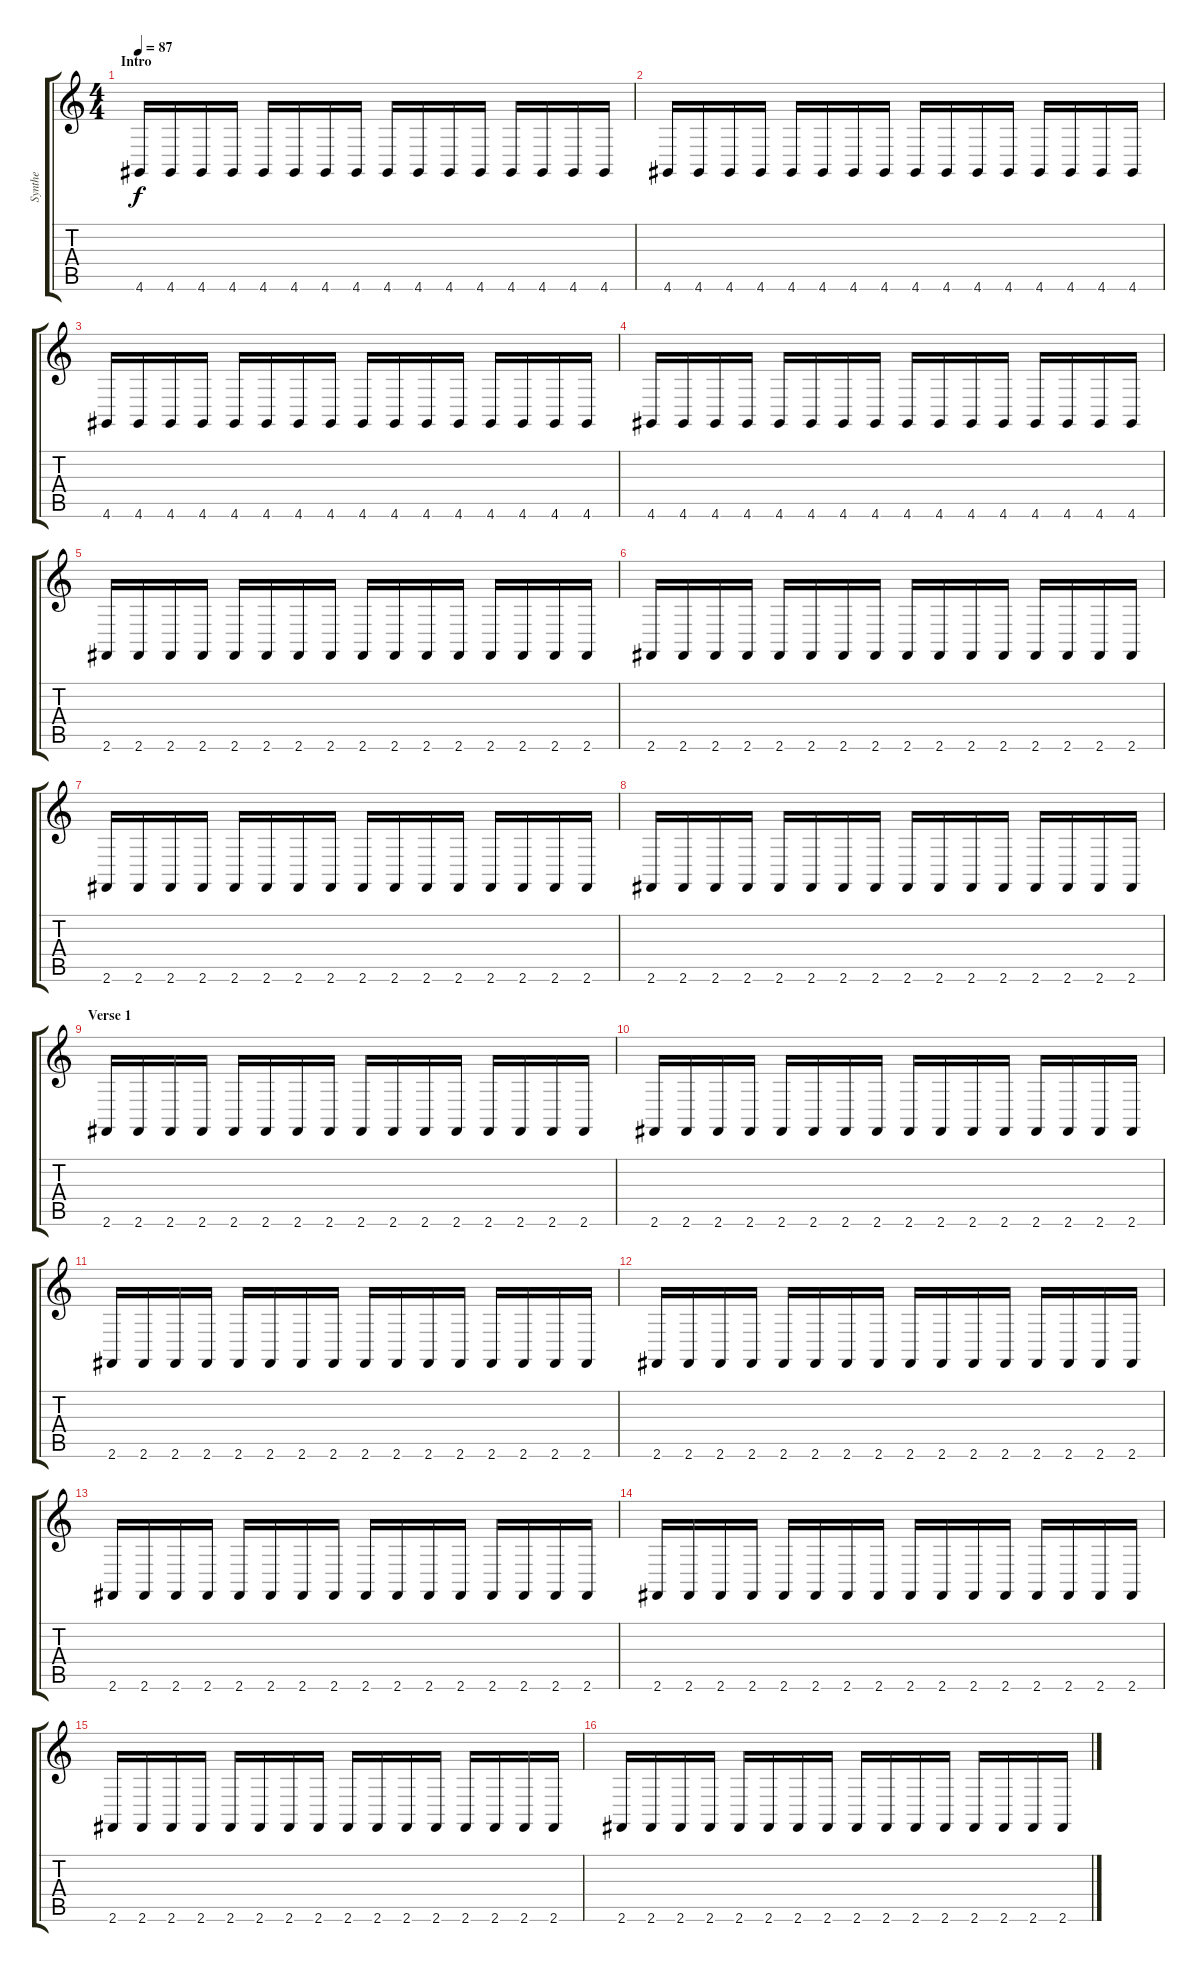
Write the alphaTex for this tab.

\track ("Synthe" "Synthe") {instrument tremolostrings}
\staff {score tabs}
\tuning (E4 B3 G3 D3 A2 E2) {hide}
\ts (4 4)
\section ("" "Intro")
\tempo 87
\clef g2
\ks c
4.6.16{dy f instrument tremolostrings} 4.6.16 4.6.16 4.6.16 4.6.16 4.6.16 4.6.16 4.6.16 4.6.16 4.6.16 4.6.16 4.6.16 4.6.16 4.6.16 4.6.16 4.6.16 |
4.6.16 4.6.16 4.6.16 4.6.16 4.6.16 4.6.16 4.6.16 4.6.16 4.6.16 4.6.16 4.6.16 4.6.16 4.6.16 4.6.16 4.6.16 4.6.16 |
4.6.16 4.6.16 4.6.16 4.6.16 4.6.16 4.6.16 4.6.16 4.6.16 4.6.16 4.6.16 4.6.16 4.6.16 4.6.16 4.6.16 4.6.16 4.6.16 |
4.6.16 4.6.16 4.6.16 4.6.16 4.6.16 4.6.16 4.6.16 4.6.16 4.6.16 4.6.16 4.6.16 4.6.16 4.6.16 4.6.16 4.6.16 4.6.16 |
2.6.16 2.6.16 2.6.16 2.6.16 2.6.16 2.6.16 2.6.16 2.6.16 2.6.16 2.6.16 2.6.16 2.6.16 2.6.16 2.6.16 2.6.16 2.6.16 |
2.6.16 2.6.16 2.6.16 2.6.16 2.6.16 2.6.16 2.6.16 2.6.16 2.6.16 2.6.16 2.6.16 2.6.16 2.6.16 2.6.16 2.6.16 2.6.16 |
2.6.16 2.6.16 2.6.16 2.6.16 2.6.16 2.6.16 2.6.16 2.6.16 2.6.16 2.6.16 2.6.16 2.6.16 2.6.16 2.6.16 2.6.16 2.6.16 |
2.6.16 2.6.16 2.6.16 2.6.16 2.6.16 2.6.16 2.6.16 2.6.16 2.6.16 2.6.16 2.6.16 2.6.16 2.6.16 2.6.16 2.6.16 2.6.16 |
\section ("" "Verse 1")
2.6.16 2.6.16 2.6.16 2.6.16 2.6.16 2.6.16 2.6.16 2.6.16 2.6.16 2.6.16 2.6.16 2.6.16 2.6.16 2.6.16 2.6.16 2.6.16 |
2.6.16 2.6.16 2.6.16 2.6.16 2.6.16 2.6.16 2.6.16 2.6.16 2.6.16 2.6.16 2.6.16 2.6.16 2.6.16 2.6.16 2.6.16 2.6.16 |
2.6.16 2.6.16 2.6.16 2.6.16 2.6.16 2.6.16 2.6.16 2.6.16 2.6.16 2.6.16 2.6.16 2.6.16 2.6.16 2.6.16 2.6.16 2.6.16 |
2.6.16 2.6.16 2.6.16 2.6.16 2.6.16 2.6.16 2.6.16 2.6.16 2.6.16 2.6.16 2.6.16 2.6.16 2.6.16 2.6.16 2.6.16 2.6.16 |
2.6.16 2.6.16 2.6.16 2.6.16 2.6.16 2.6.16 2.6.16 2.6.16 2.6.16 2.6.16 2.6.16 2.6.16 2.6.16 2.6.16 2.6.16 2.6.16 |
2.6.16 2.6.16 2.6.16 2.6.16 2.6.16 2.6.16 2.6.16 2.6.16 2.6.16 2.6.16 2.6.16 2.6.16 2.6.16 2.6.16 2.6.16 2.6.16 |
2.6.16 2.6.16 2.6.16 2.6.16 2.6.16 2.6.16 2.6.16 2.6.16 2.6.16 2.6.16 2.6.16 2.6.16 2.6.16 2.6.16 2.6.16 2.6.16 |
2.6.16 2.6.16 2.6.16 2.6.16 2.6.16 2.6.16 2.6.16 2.6.16 2.6.16 2.6.16 2.6.16 2.6.16 2.6.16 2.6.16 2.6.16 2.6.16
